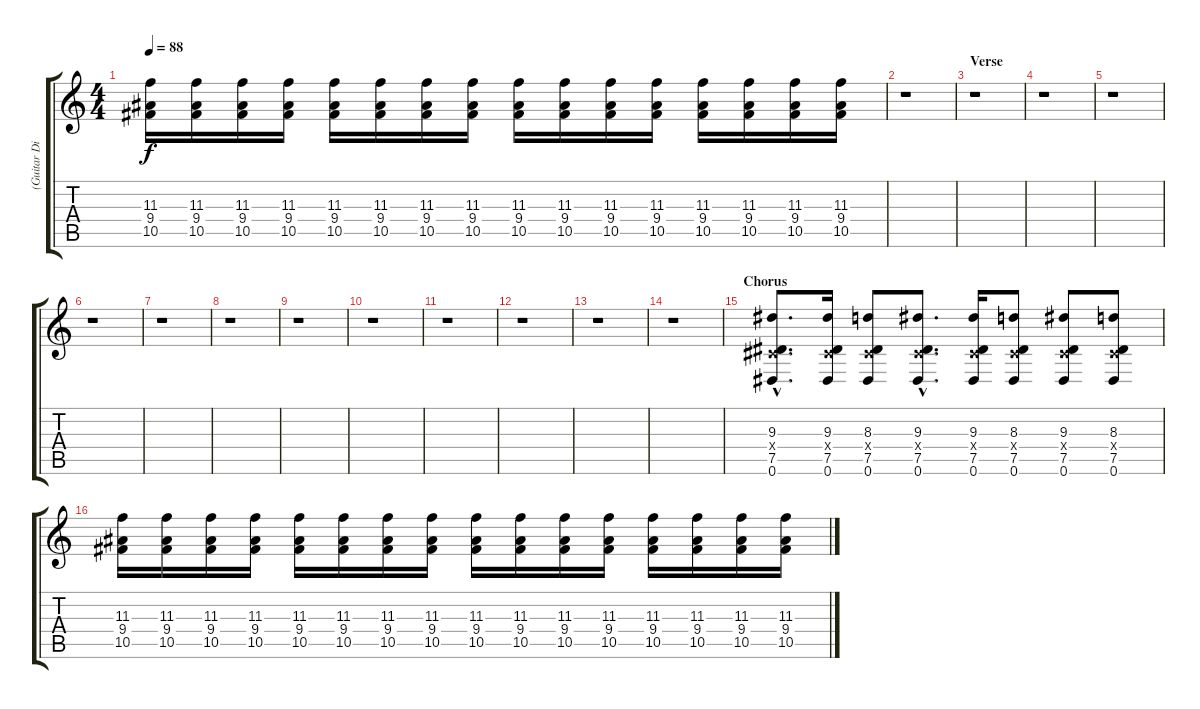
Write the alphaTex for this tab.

\track ("(Guitar Disto)" "(Guitar Di") {instrument overdrivenguitar}
\staff {score tabs}
\tuning (Eb4 Bb3 Gb3 Db3 Ab2 Eb2) {hide}
\ts (4 4)
\tempo 88
\clef g2
\ks c
(11.3 9.4 10.5).16{dy f} (11.3 9.4 10.5).16 (11.3 9.4 10.5).16 (11.3 9.4 10.5).16 (11.3 9.4 10.5).16 (11.3 9.4 10.5).16 (11.3 9.4 10.5).16 (11.3 9.4 10.5).16 (11.3 9.4 10.5).16 (11.3 9.4 10.5).16 (11.3 9.4 10.5).16 (11.3 9.4 10.5).16 (11.3 9.4 10.5).16 (11.3 9.4 10.5).16 (11.3 9.4 10.5).16 (11.3 9.4 10.5).16 |
r.1 |
\section ("" "Verse")
r.1 |
r.1 |
r.1 |
r.1 |
r.1 |
r.1 |
r.1 |
r.1 |
r.1 |
r.1 |
r.1 |
r.1 |
\section ("" "Chorus")
(9.3{hac} 0.4{hac x} 7.5{hac} 0.6{hac}).8{d} (9.3 0.4{x} 7.5 0.6).16 (8.3 0.4{x} 7.5 0.6).8 (9.3{hac} 0.4{hac x} 7.5{hac} 0.6{hac}).8{d} (9.3 0.4{x} 7.5 0.6).16 (8.3 0.4{x} 7.5 0.6).8 (9.3 0.4{x} 7.5 0.6).8 (8.3 0.4{x} 7.5 0.6).8 |
(11.3 9.4 10.5).16 (11.3 9.4 10.5).16 (11.3 9.4 10.5).16 (11.3 9.4 10.5).16 (11.3 9.4 10.5).16 (11.3 9.4 10.5).16 (11.3 9.4 10.5).16 (11.3 9.4 10.5).16 (11.3 9.4 10.5).16 (11.3 9.4 10.5).16 (11.3 9.4 10.5).16 (11.3 9.4 10.5).16 (11.3 9.4 10.5).16 (11.3 9.4 10.5).16 (11.3 9.4 10.5).16 (11.3{ss} 9.4 10.5{ss}).16
